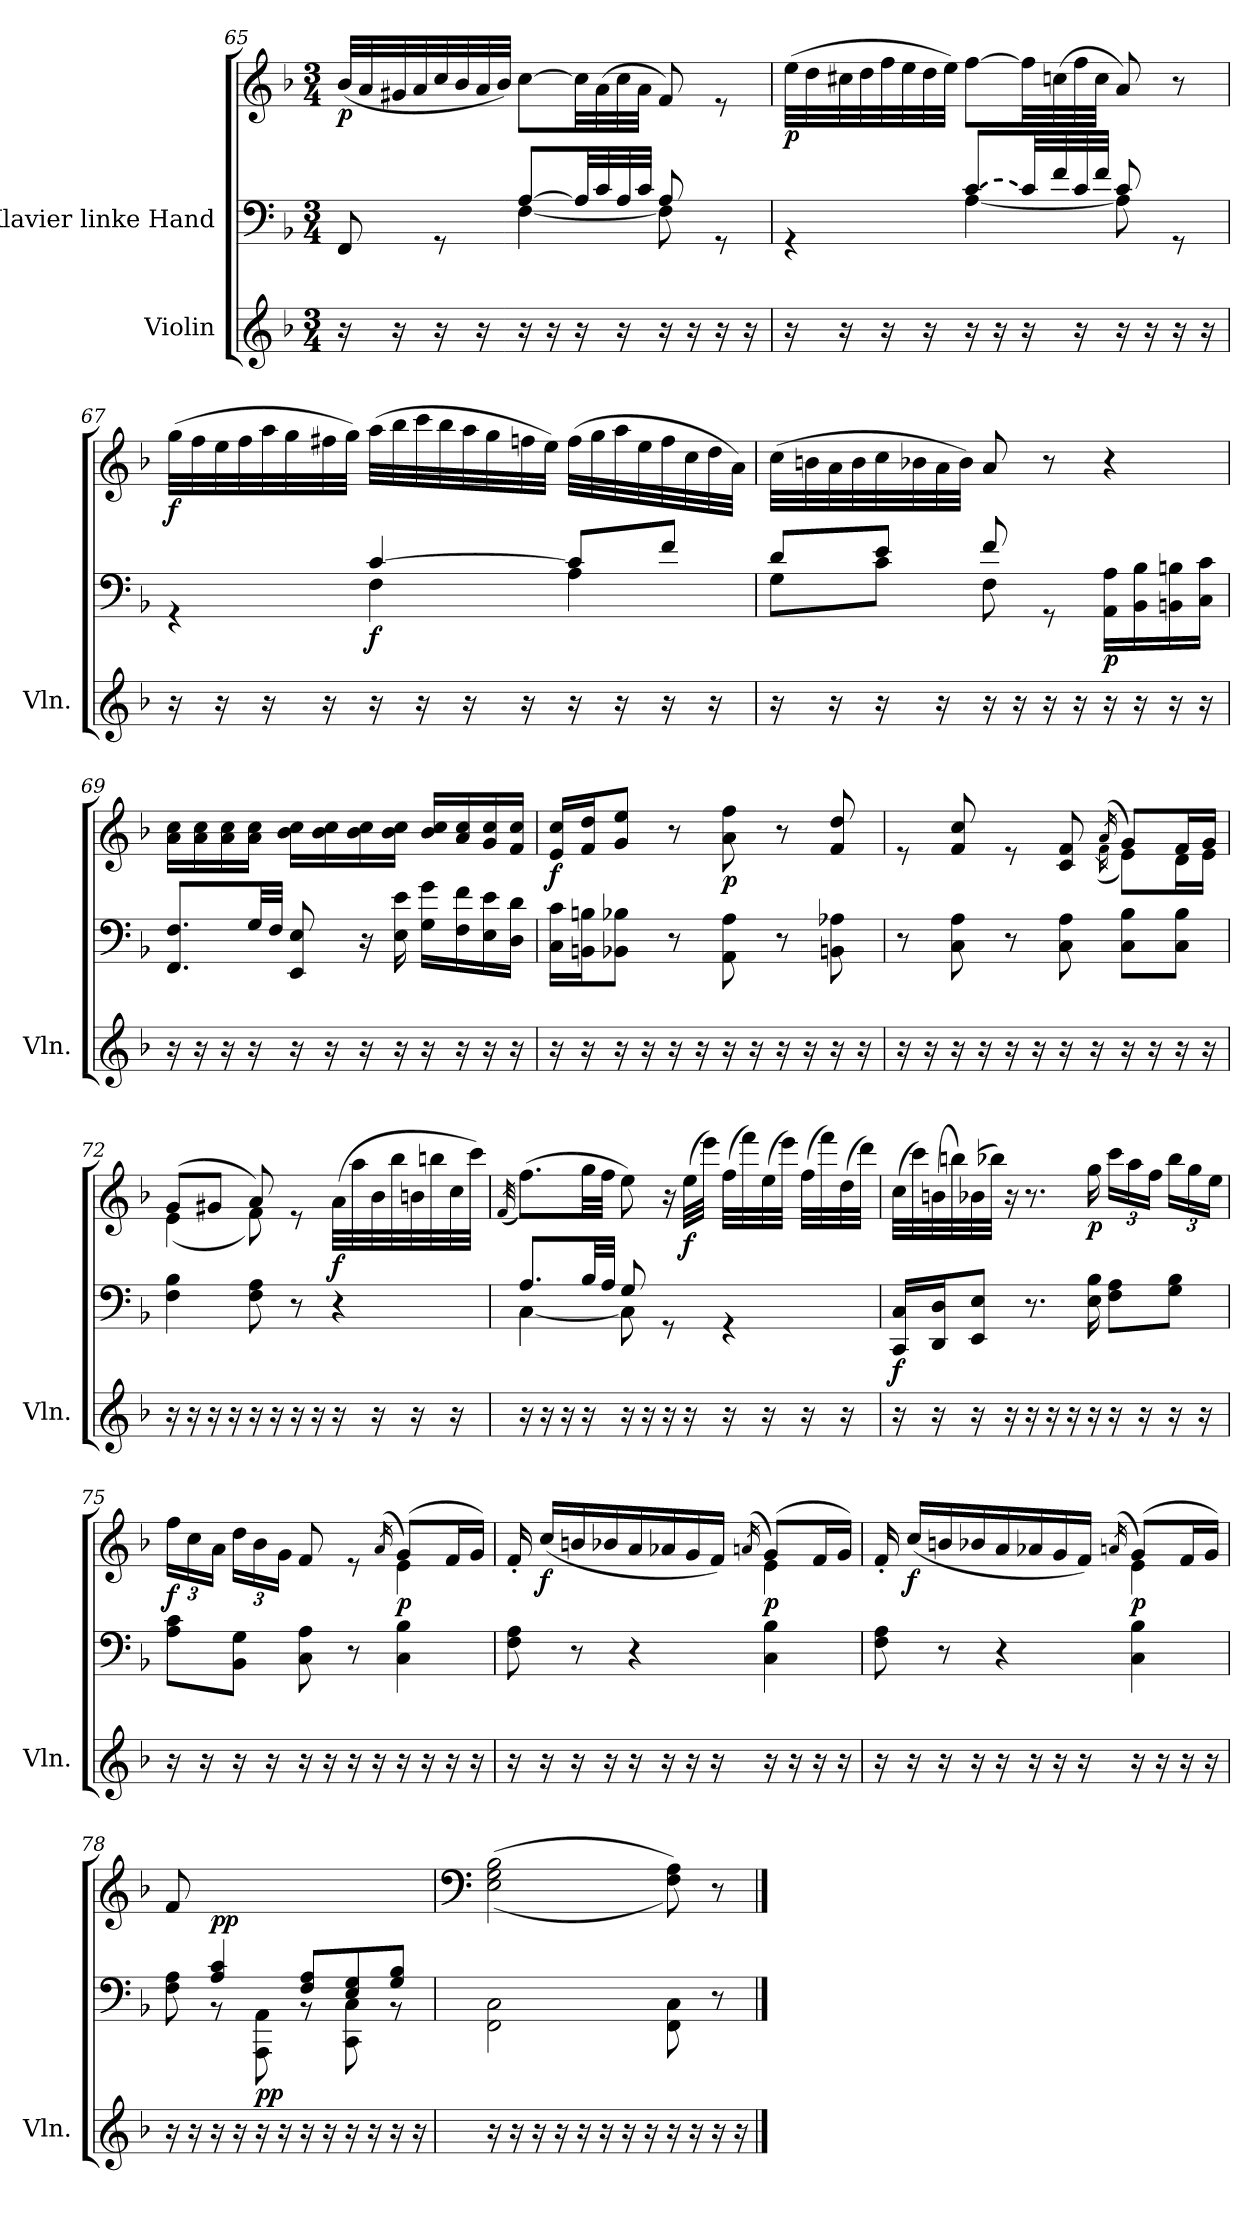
**kern	**kern	**kern	**dynam
*part2	*part1	*part1	*part1
*staff3	*staff2	*staff1	*staff1/2
*I"Violin	*I"Klavier linke Hand	*	*
*I'Vln.	*	*	*
*clefG2	*clefF4	*clefG2	*
*k[b-]	*k[b-]	*k[b-]	*
*M3/4	*M3/4	*M3/4	*
=65	=65	=65	=65
*	*^	*	*
!	!	!	!	!LO:DY:b
16r	8FF/	4ryy	(<32b-/LLL	p
.	.	.	32a/	.
16r	.	.	32g#X/	.
.	.	.	32a/	.
16r	8rGG	.	32cc/	.
.	.	.	32b-/	.
16r	.	.	32a/	.
.	.	.	32b-/JJJ)	.
!	!	!	!	!LO:DY:b=2
!	!	!	!	!LO:DY:n=1:b
16r	[8A/L	[4F\	[8cc\L	fp fp
16r	.	.	.	.
16r	32A/LL]	.	32cc\LL]	.
.	32c/	.	(>32a\	.
16r	32A/	.	32cc\	.
.	32c/JJJ	.	32a\JJJ	.
16r	8A/	8F\]	8f/)	.
16r	.	.	.	.
16r	8rGG	8ryy	8re	.
16r	.	.	.	.
!!LO:LB:g=z
=66	=66	=66	=66	=66
!	!	!	!	!LO:DY:b
16r	4rGG	4ryy	(>32ee\LLL	p
.	.	.	32dd\	.
16r	.	.	32cc#X\	.
.	.	.	32dd\	.
16r	.	.	32ff\	.
.	.	.	32ee\	.
16r	.	.	32dd\	.
.	.	.	32ee\JJJ)	.
!	!LO:T:dash	!	!	!LO:DY:b=2
!	!	!	!	!LO:DY:n=1:b
16r	[8c/L	[4A\	[8ff\L	fp fp
16r	.	.	.	.
16r	32c/LL]	.	32ff\LL]	.
.	32f/	.	(>32ccn\	.
16r	32c/	.	32ff\	.
.	32f/JJJ	.	32cc\JJJ	.
16r	8c/	8A\]	8a/)	.
16r	.	.	.	.
16r	8rGG	8ryy	8r	.
16r	.	.	.	.
!!LO:LB:g=z
=67	=67	=67	=67	=67
!	!	!	!	!LO:DY:b
16r	4rGG	4ryy	(>32gg\LLL	f
.	.	.	32ff\	.
16r	.	.	32ee\	.
.	.	.	32ff\	.
16r	.	.	32aa\	.
.	.	.	32gg\	.
16r	.	.	32ff#X\	.
.	.	.	32gg\JJJ)	.
!	!	!	!	!LO:DY:b=2
16r	[4c/	4F\	(>32aa\LLL	f
.	.	.	32bb-\	.
16r	.	.	32ccc\	.
.	.	.	32bb-\	.
16r	.	.	32aa\	.
.	.	.	32gg\	.
16r	.	.	32ffn\	.
.	.	.	32ee\JJJ)	.
16r	8c/L]	4A\	(>32ff\LLL	.
.	.	.	32gg\	.
16r	.	.	32aa\	.
.	.	.	32ee\	.
16r	8f/J	.	32ff\	.
.	.	.	32cc\	.
16r	.	.	32dd\	.
.	.	.	32a\JJJ)	.
=68	=68	=68	=68	=68
16r	8d/L	8G\L	(>32cc\LLL	.
.	.	.	32bn\	.
16r	.	.	32a\	.
.	.	.	32b\	.
16r	8e/J	8c\J	32cc\	.
.	.	.	32b-X\	.
16r	.	.	32a\	.
.	.	.	32b-\JJJ)	.
16r	8f/	8F\	8a/	.
16r	.	.	.	.
16r	8rGG	4.ryy	8r	.
16r	.	.	.	.
!	!	!	!	!LO:DY:b=2
16r	16AA\ 16A\LL	.	4r	p
16r	16BB-\ 16B-\	.	.	.
16r	16BBn\ 16Bn\	.	.	.
16r	16C\ 16c\JJ	.	.	.
*	*v	*v	*	*
!!LO:PB:g=z
=69	=69	=69	=69
!	!	!	!LO:DY:b=2
!	!	!	!LO:DY:n=1:b
16r	8.FF/ 8.F/L	16a\ 16cc\LL	fp fp
16r	.	16a\ 16cc\	.
16r	.	16a\ 16cc\	.
16r	32G/LL	16a\ 16cc\JJ	.
.	32F/JJJ	.	.
16r	8EE/ 8E/	16b-\ 16cc\LL	.
16r	.	16b-\ 16cc\	.
16r	16r	16b-\ 16cc\	.
16r	16E\ 16e\	16b-\ 16cc\JJ	.
16r	16G\ 16g\LL	16b-/ 16cc/LL	.
16r	16F\ 16f\	16a/ 16cc/	.
16r	16E\ 16e\	16g/ 16cc/	.
16r	16D\ 16d\JJ	16f/ 16cc/JJ	.
=70	=70	=70	=70
!	!	!	!LO:DY:b
16r	16C\ 16c\LL	16e/ 16cc/LL	f
16r	16BBn\ 16Bn\J	16f/ 16dd/J	.
16r	8BB-X\ 8B-X\J	8g/ 8ee/J	.
16r	.	.	.
16r	8r	8r	.
16r	.	.	.
!	!	!	!LO:DY:b
16r	8AA\ 8A\	8a\ 8ff\	p
16r	.	.	.
16r	8r	8r	.
16r	.	.	.
16r	8BBn\ 8A-X\	8f/ 8dd/	.
16r	.	.	.
=71	=71	=71	=71
*	*	*^	*
16r	8r	8re	2ryy	.
16r	.	.	.	.
16r	8C\ 8A\	8f/ 8cc/	.	.
16r	.	.	.	.
16r	8r	8re	.	.
16r	.	.	.	.
16r	8C\ 8A\	8c/ 8f/	.	.
16r	.	.	.	.
.	.	(>16qa/	(<16qf\	.
16r	8C\ 8B-\L	8g/L)	8e\L)	.
16r	.	.	.	.
16r	8C\ 8B-\J	16f/L	16d\L	.
16r	.	16g/JJ	16e\JJ	.
!!LO:LB:g=z	!!
=72	=72	=72	=72	=72
16r	4F\ 4B-\	(>8g/L	(<4e\	.
16r	.	.	.	.
16r	.	8g#X/J	.	.
16r	.	.	.	.
16r	8F\ 8A\	8a/)	8f\)	.
16r	.	.	.	.
16r	8r	8re	4.ryy	.
16r	.	.	.	.
!	!	!	!	!LO:DY:a=2
16r	4r	(>32a\LLL	.	f
.	.	32aa\	.	.
16r	.	32b-\	.	.
.	.	32bb-\	.	.
16r	.	32bn\	.	.
.	.	32bbn\	.	.
16r	.	32cc\	.	.
.	.	32ccc\JJJ)	.	.
*	*	*v	*v	*
!!LO:LB:g=z
=73	=73	=73	=73
.	.	(>32qf/	.
*	*^	*	*
!	!	!	!	!LO:DY:b=2
!	!	!	!	!LO:DY:n=1:b
16r	8.A/L	[4C\	(>8.ff\L)	fp fp
16r	.	.	.	.
16r	.	.	.	.
16r	32B-/LL	.	32gg\LL	.
.	32A/JJJ	.	32ff\JJJ	.
16r	8G/	8C\]	8ee\)	.
16r	.	.	.	.
16r	8rGG	4.ryy	16r	.
!	!	!	!	!LO:DY:n=2:b
16r	.	.	(>32ee\LLL	f
.	.	.	32eee\JJJ)	.
16r	4rGG	.	(>32ff\LLL	.
.	.	.	32fff\)	.
16r	.	.	(>32ee\	.
.	.	.	32eee\JJJ)	.
16r	.	.	(>32ff\LLL	.
.	.	.	32fff\)	.
16r	.	.	(>32dd\	.
.	.	.	32ddd\JJJ)	.
*	*v	*v	*	*
=74	=74	=74	=74
!	!	!	!LO:DY:b=2
16r	16CC/ 16C/LL	(>32cc\LLL	f
.	.	32ccc\)	.
16r	16DD/ 16D/J	(>32bn\	.
.	.	32bbn\)	.
16r	8EE/ 8E/J	(>32b-X\	.
.	.	32bb-X\JJJ)	.
16r	.	16r	.
16r	8.r	8.r	.
16r	.	.	.
16r	.	.	.
!	!	!	!LO:DY:b
16r	16E\ 16B-\	16gg\	p
*	*	*Xbrackettup	*
16r	8F\ 8A\L	24ccc\LL	.
.	.	24aa\	.
16r	.	.	.
.	.	24ff\JJ	.
16r	8G\ 8B-\J	24bb-\LL	.
.	.	24gg\	.
16r	.	.	.
.	.	24ee\JJ	.
=75	=75	=75	=75
*	*	*^	*
!	!	!	!	!LO:DY:b
16r	8A\ 8c\L	24ff\LL	2ryy	f
.	.	24cc\	.	.
16r	.	.	.	.
.	.	24a\JJ	.	.
16r	8BB-\ 8G\J	24dd\LL	.	.
.	.	24b-\	.	.
16r	.	.	.	.
.	.	24g\JJ	.	.
16r	8C\ 8A\	8f/	.	.
16r	.	.	.	.
16r	8r	8re	.	.
16r	.	.	.	.
.	.	(>16qa/	.	.
!	!	!	!	!LO:DY:b
16r	4C\ 4B-\	(>8g/L)	4e\	p
16r	.	.	.	.
16r	.	16f/L	.	.
16r	.	16g/JJ)	.	.
!!LO:PB:g=z	!!
=76	=76	=76	=76	=76
16r	8F\ 8A\	16ryy	16f'/	.
!	!	!	!	!LO:DY:b
16r	.	(<16cc/LL	4..ryy	f
16r	8r	16bn/	.	.
16r	.	16b-X/	.	.
16r	4r	16a/	.	.
16r	.	16a-X/	.	.
16r	.	16g/	.	.
16r	.	16f/JJ)	.	.
.	.	(>16qan/	.	.
!	!	!	!	!LO:DY:b
16r	4C\ 4B-\	(>8g/L)	4e\	p
16r	.	.	.	.
16r	.	16f/L	.	.
16r	.	16g/JJ)	.	.
=77	=77	=77	=77	=77
16r	8F\ 8A\	16ryy	16f'/	.
!	!	!	!	!LO:DY:b
16r	.	(<16cc/LL	4..ryy	f
16r	8r	16bn/	.	.
16r	.	16b-X/	.	.
16r	4r	16a/	.	.
16r	.	16a-X/	.	.
16r	.	16g/	.	.
16r	.	16f/JJ)	.	.
.	.	(>16qan/	.	.
!	!	!	!	!LO:DY:b
16r	4C\ 4B-\	(>8g/L)	4e\	p
16r	.	.	.	.
16r	.	16f/L	.	.
16r	.	16g/JJ)	.	.
=78	=78	=78	=78	=78
*	*^	*	*	*
16r	8ryy	8F\ 8A\	8ryy	8f/	.
16r	.	.	.	.	.
!	!	!	!	!	!LO:DY:b
16r	4A/ 4c/	8rBB	2ryy	2ryy	pp
16r	.	.	.	.	.
!	!	!	!	!	!LO:DY:b=2
16r	.	8AAA\ 8AA\	.	.	pp
16r	.	.	.	.	.
16r	8F/ 8A/L	8rBB	.	.	.
16r	.	.	.	.	.
16r	8E/ 8G/	8CC\ 8C\	.	.	.
16r	.	.	.	.	.
16r	8G/ 8B-/J	8rBB	8ryy	8ryy	.
16r	.	.	.	.	.
*	*v	*v	*	*	*
*	*	*v	*v	*
=79	=79	=79	=79
*	*	*clefF4	*
16r	2FF\ 2C\	(<(>2E\ 2G\ 2B-\	.
16r	.	.	.
16r	.	.	.
16r	.	.	.
16r	.	.	.
16r	.	.	.
16r	.	.	.
16r	.	.	.
16r	8FF\ 8C\	8F\ 8A\))	.
16r	.	.	.
16r	8r	8r	.
16r	.	.	.
==	==	==	==
*-	*-	*-	*-
